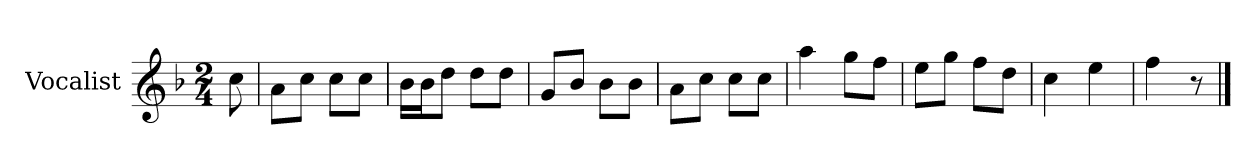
**kern
*part1
*staff1
*I"Vocalist
*k[b-]
*F:
*M2/4
=
8cc
=1
8aL
8ccJ
8ccL
8ccJ
=2
16b-LL
16b-J
8ddJ
8ddL
8ddJ
=3
8gL
8b-J
8b-L
8b-J
=4
8aL
8ccJ
8ccL
8ccJ
=5
4aa
8ggL
8ffJ
=6
8eeL
8ggJ
8ffL
8ddJ
=7
4cc
4ee
=8
4ff
8r
==
*-
